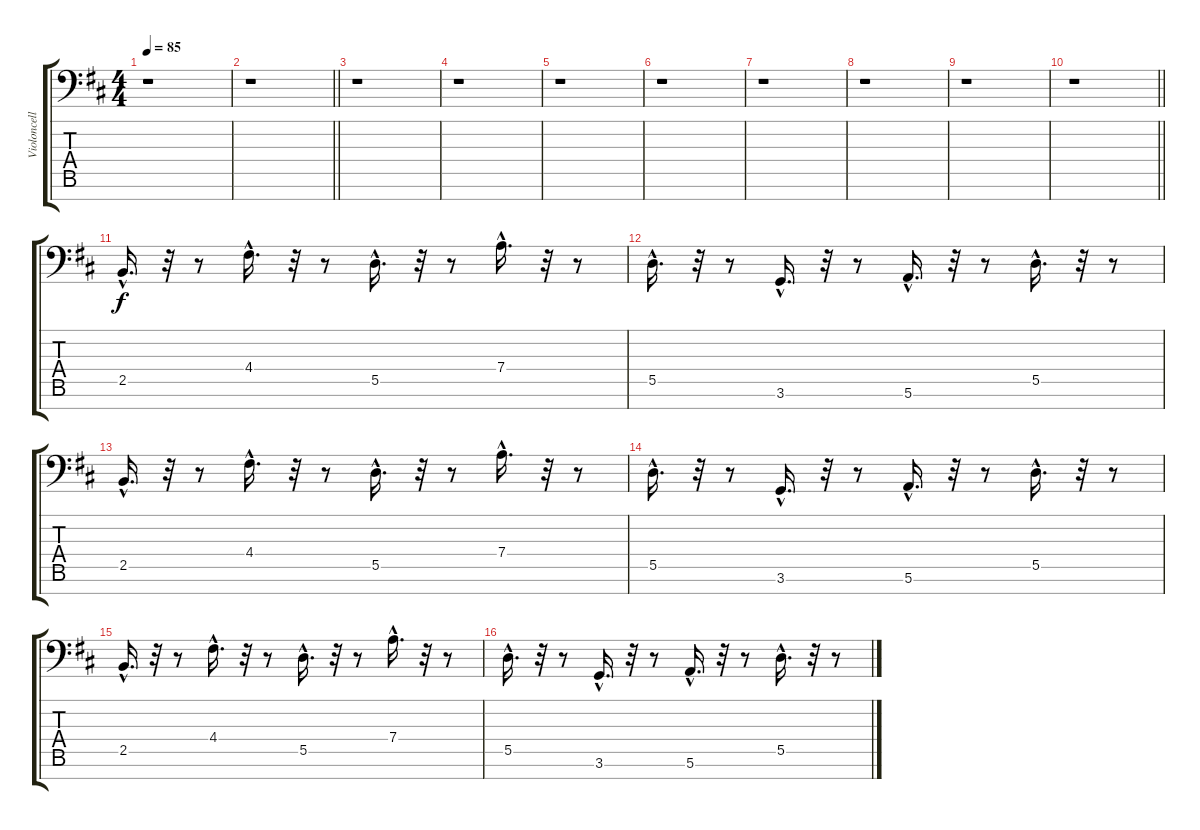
\track ("Violoncelle 2" "Violoncell") {instrument cello}
\staff {score tabs}
\tuning (E4 B3 G3 D3 A2 E2 C-1) {hide}
\ts (4 4)
\tempo 85
\clef f4
\ks bminor
r.1{dy f} |
\barLineRight lightlight
r.1 |
r.1 |
r.1 |
r.1 |
r.1 |
r.1 |
r.1 |
r.1 |
\barLineRight lightlight
r.1 |
2.5{hac}.16{d} r.32 r.8 4.4{hac}.16{d} r.32 r.8 5.5{hac}.16{d} r.32 r.8 7.4{hac}.16{d} r.32 r.8 |
5.5{hac}.16{d} r.32 r.8 3.6{hac}.16{d} r.32 r.8 5.6{hac}.16{d} r.32 r.8 5.5{hac}.16{d} r.32 r.8 |
2.5{hac}.16{d} r.32 r.8 4.4{hac}.16{d} r.32 r.8 5.5{hac}.16{d} r.32 r.8 7.4{hac}.16{d} r.32 r.8 |
5.5{hac}.16{d} r.32 r.8 3.6{hac}.16{d} r.32 r.8 5.6{hac}.16{d} r.32 r.8 5.5{hac}.16{d} r.32 r.8 |
2.5{hac}.16{d} r.32 r.8 4.4{hac}.16{d} r.32 r.8 5.5{hac}.16{d} r.32 r.8 7.4{hac}.16{d} r.32 r.8 |
5.5{hac}.16{d} r.32 r.8 3.6{hac}.16{d} r.32 r.8 5.6{hac}.16{d} r.32 r.8 5.5{hac}.16{d} r.32 r.8
